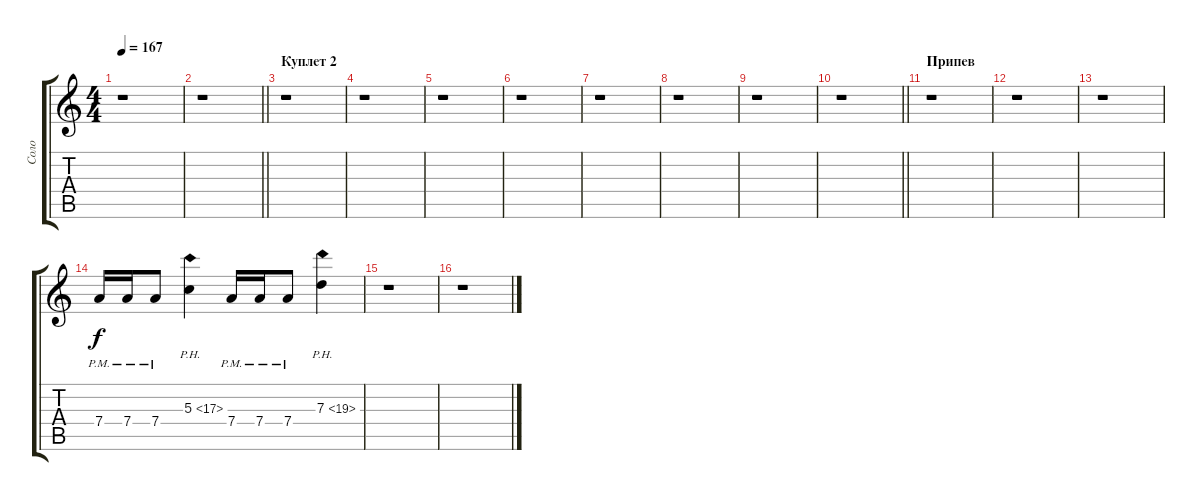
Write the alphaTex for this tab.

\track ("Соло" "Соло") {instrument overdrivenguitar}
\staff {score tabs}
\tuning (E4 B3 G3 D3 A2 E2) {hide}
\ts (4 4)
\tempo 167
\clef g2
\ks c
r.1{dy f} |
\barLineRight lightlight
r.1 |
\section ("" "Куплет 2")
r.1 |
r.1 |
r.1 |
r.1 |
r.1 |
r.1 |
r.1 |
\barLineRight lightlight
r.1 |
\section ("" "Припев")
r.1 |
r.1 |
r.1 |
7.4{pm}.16 7.4{pm}.16 7.4{pm}.8 5.3{ph 12}.4 7.4{pm}.16 7.4{pm}.16 7.4{pm}.8 7.3{ph 12}.4 |
r.1 |
r.1
